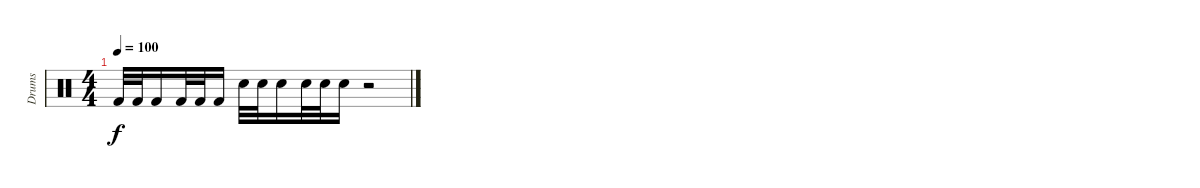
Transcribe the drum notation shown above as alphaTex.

\track ("Drums" "Drums") {instrument percussion}
\staff {score}
\articulation defaults
\ts (4 4)
\tempo 100
\clef neutral
\ks c "Kick (hit) 2".32{dy f} "Kick (hit) 2".32 "Kick (hit) 2".16 "Kick (hit) 2".32 "Kick (hit) 2".32 "Kick (hit) 2".16 "Snare (hit) 2".32 "Snare (hit) 2".32 "Snare (hit) 2".16 "Snare (hit) 2".32 "Snare (hit) 2".32 "Snare (hit) 2".16
r.2
